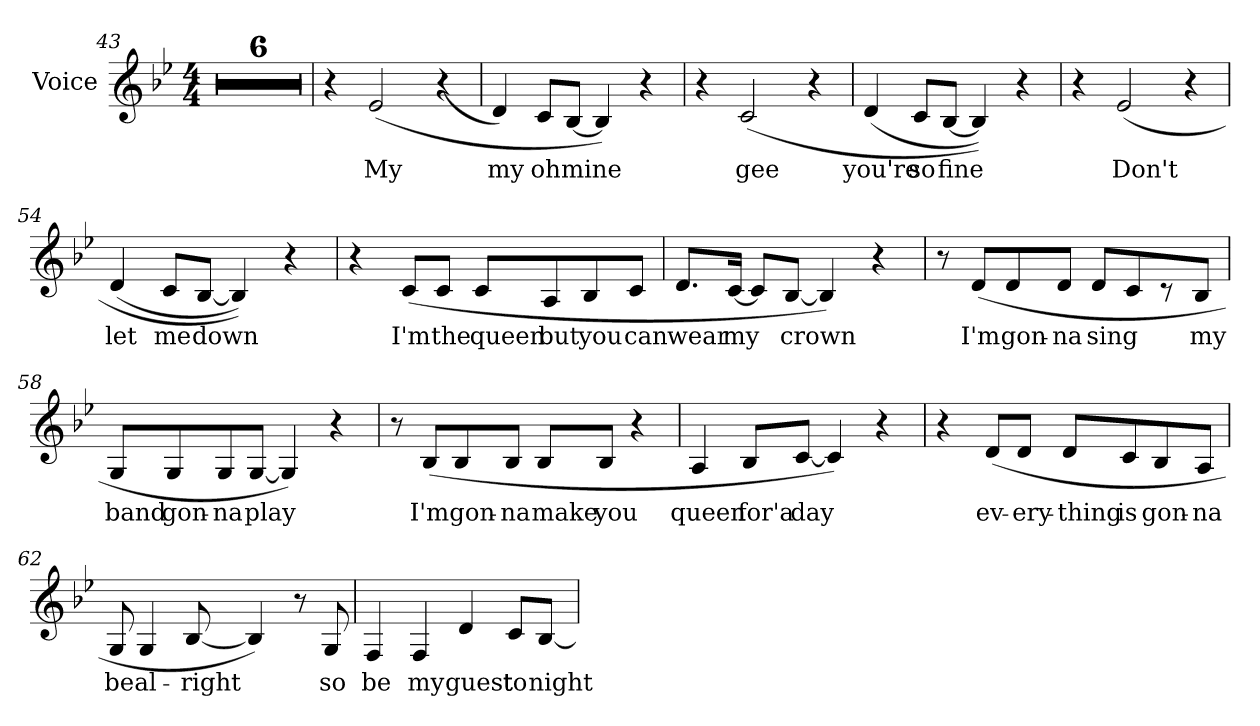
**kern	**text
*part1	*part1
*staff1	*staff1
*I"Voice	*
*I'Voice	*
*clefG2	*
*k[b-e-]	*
*B-:	*
*M4/4	*
=43	=43
1r	.
!!LO:PB:g=z
=44	=44
1r	.
=45	=45
1r	.
=46	=46
1r	.
=47	=47
1r	.
=48	=48
1r	.
=49	=49
4r	.
!	!LO:LY:b:color=#000000
(2e-i/	My
(4r	.
=50	=50
!	!LO:LY:b:color=#000000
4di/)	my
!	!LO:LY:b:color=#000000
8ci/L	oh
!	!LO:LY:b:color=#000000
[8B-i/J	mine
4B-i/])	.
4r	.
=51	=51
4r	.
!	!LO:LY:b:color=#000000
(2ci/	gee
4r	.
!!LO:LB:g=z
=52	=52
!	!LO:LY:b:color=#000000
(4di/	you're
!	!LO:LY:b:color=#000000
8ci/L	so
!	!LO:LY:b:color=#000000
[8B-i/J	fine
4B-i/]))	.
4r	.
=53	=53
4r	.
!	!LO:LY:b:color=#000000
(2e-i/	Don't
4r	.
=54	=54
!	!LO:LY:b:color=#000000
(4di/	let
!	!LO:LY:b:color=#000000
8ci/L	me
!	!LO:LY:b:color=#000000
[8B-i/J	down
4B-i/]))	.
4r	.
=55	=55
4r	.
!	!LO:LY:b:color=#000000
(8ci/L	I'm
!	!LO:LY:b:color=#000000
8ci/J	the
!	!LO:LY:b:color=#000000
8ci/L	queen
!	!LO:LY:b:color=#000000
8Ai/	but
!	!LO:LY:b:color=#000000
8B-i/	you
!	!LO:LY:b:color=#000000
8ci/J	can
!!LO:LB:g=z
=56	=56
!	!LO:LY:b:color=#000000
8.di/L	wear
!	!LO:LY:b:color=#000000
[16ci/Jk	my
8ci/L]	.
!	!LO:LY:b:color=#000000
[8B-i/J	crown
4B-i/])	.
4r	.
=57	=57
8r	.
!	!LO:LY:b:color=#000000
(8di/L	I'm
!	!LO:LY:b:color=#000000
8di/	gon-
!	!LO:LY:b:color=#000000
8di/J	-na
!	!LO:LY:b:color=#000000
8di/L	sing
8ci/	.
8r	.
!	!LO:LY:b:color=#000000
8B-i/J	my
=58	=58
!	!LO:LY:b:color=#000000
8Gi/L	band
!	!LO:LY:b:color=#000000
8Gi/	gon-
!	!LO:LY:b:color=#000000
8Gi/	-na
!	!LO:LY:b:color=#000000
[8Gi/J	play
4Gi/])	.
4r	.
!!LO:LB:g=z
=59	=59
8r	.
!	!LO:LY:b:color=#000000
(8B-i/L	I'm
!	!LO:LY:b:color=#000000
8B-i/	gon-
!	!LO:LY:b:color=#000000
8B-i/J	-na
!	!LO:LY:b:color=#000000
8B-i/L	make
!	!LO:LY:b:color=#000000
8B-i/J	you
4r	.
=60	=60
!	!LO:LY:b:color=#000000
4Ai/	queen
!	!LO:LY:b:color=#000000
8B-i/L	for'a
!	!LO:LY:b:color=#000000
[8ci/J	day
4ci/])	.
4r	.
=61	=61
4r	.
!	!LO:LY:b:color=#000000
(8di/L	ev-
!	!LO:LY:b:color=#000000
8di/J	-ery-
!	!LO:LY:b:color=#000000
8di/L	-thing
!	!LO:LY:b:color=#000000
8ci/	is
!	!LO:LY:b:color=#000000
8B-i/	gon-
!	!LO:LY:b:color=#000000
8Ai/J	-na
=62	=62
!	!LO:LY:b:color=#000000
8Gi/	be
!	!LO:LY:b:color=#000000
4Gi/	al-
!	!LO:LY:b:color=#000000
[8B-i/	-right
4B-i/])	.
8r	.
!	!LO:LY:b:color=#000000
8Gi/	so
!!LO:LB:g=z
=63	=63
!	!LO:LY:b:color=#000000
4Fi/	be
!	!LO:LY:b:color=#000000
4Fi/	my
!	!LO:LY:b:color=#000000
4di/	guest
!	!LO:LY:b:color=#000000
8ci/L	to
!	!LO:LY:b:color=#000000
[8B-i/J	night
=	=
*-	*-
